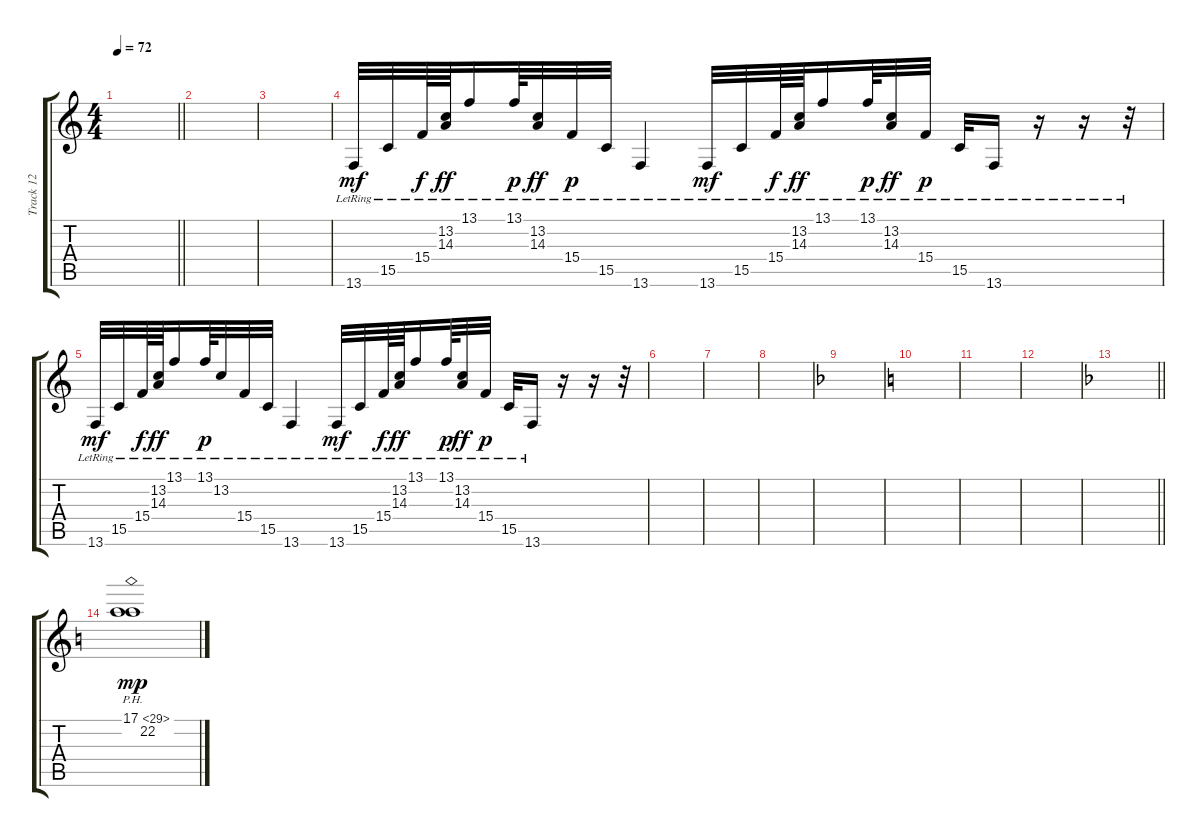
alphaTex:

\track ("Track 12" "Track 12") {instrument orchestralharp}
\staff {score tabs}
\tuning (E4 B3 G3 D3 A2 E2) {hide}
\ts (4 4)
\tempo 72
\clef g2
\barLineRight lightlight
\ks c
|
|
|
13.6{lr}.32{dy mf} 15.5{lr}.32 15.4{lr}.64{dy f} (13.2{lr} 14.3).64{dy ff} 13.1{lr}.16 13.1{lr}.64{dy p} (13.2{lr} 14.3).32{dy ff} 15.4{lr}.32{dy p} 15.5{lr}.32 13.6{lr}.4 13.6{lr}.32{dy mf} 15.5{lr}.32 15.4{lr}.64{dy f} (13.2{lr} 14.3).64{dy ff} 13.1{lr}.16 13.1{lr}.64{dy p} (13.2{lr} 14.3).32{dy ff} 15.4{lr}.32{dy p} 15.5{lr}.32 13.6{lr}.16 r.16 r.16 r.32 |
13.6{lr}.32{dy mf} 15.5{lr}.32 15.4{lr}.64{dy f} (13.2{lr} 14.3).64{dy ff} 13.1{lr}.16 13.1{lr}.64{dy p} 13.2{lr}.32 15.4{lr}.32 15.5{lr}.32 13.6{lr}.4 13.6{lr}.32{dy mf} 15.5{lr}.32 15.4{lr}.64{dy f} (13.2{lr} 14.3).64{dy ff} 13.1{lr}.16 13.1{lr}.64{dy p} (13.2{lr} 14.3).32{dy ff} 15.4{lr}.32{dy p} 15.5{lr}.32 13.6{lr}.16 r.16 r.16 r.32 |
|
|
|
\ks f
|
\ks c
|
|
|
\barLineRight lightlight
\ks f
|
\ks c
(17.1{ph 12} 22.2).1{dy mp volume 16 instrument orchestrahit}
